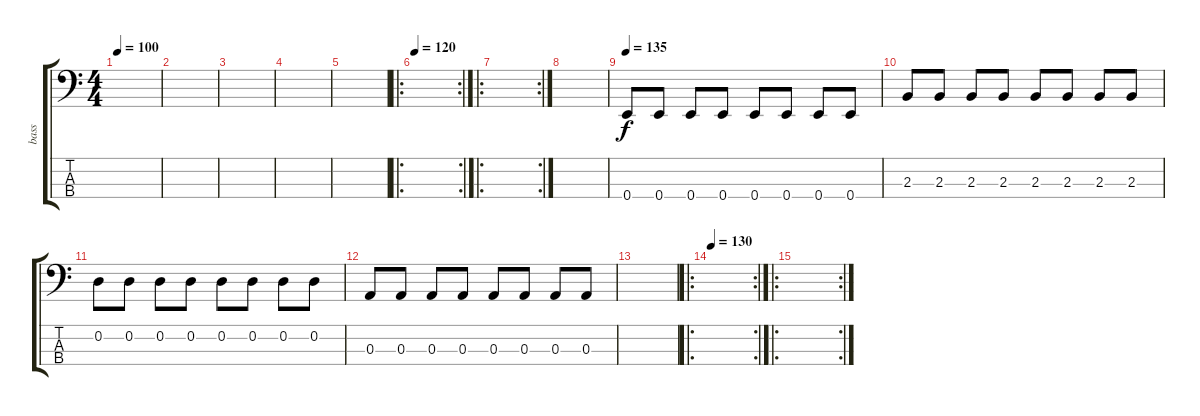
\track ("bass" "bass") {instrument electricbassfinger}
\staff {score tabs}
\tuning (G2 D2 A1 E1) {hide}
\ts (4 4)
\tempo 100
\clef f4
\ks c
|
|
|
|
|
\ro
\rc 2
\tempo 120
|
\ro
\rc 2
|
|
\tempo 135
0.4.8 0.4.8 0.4.8 0.4.8 0.4.8 0.4.8 0.4.8 0.4.8 |
2.3.8 2.3.8 2.3.8 2.3.8 2.3.8 2.3.8 2.3.8 2.3.8 |
0.2.8 0.2.8 0.2.8 0.2.8 0.2.8 0.2.8 0.2.8 0.2.8 |
0.3.8 0.3.8 0.3.8 0.3.8 0.3.8 0.3.8 0.3.8 0.3.8 |
|
\ro
\rc 2
\tempo 130
|
\ro
\rc 2
